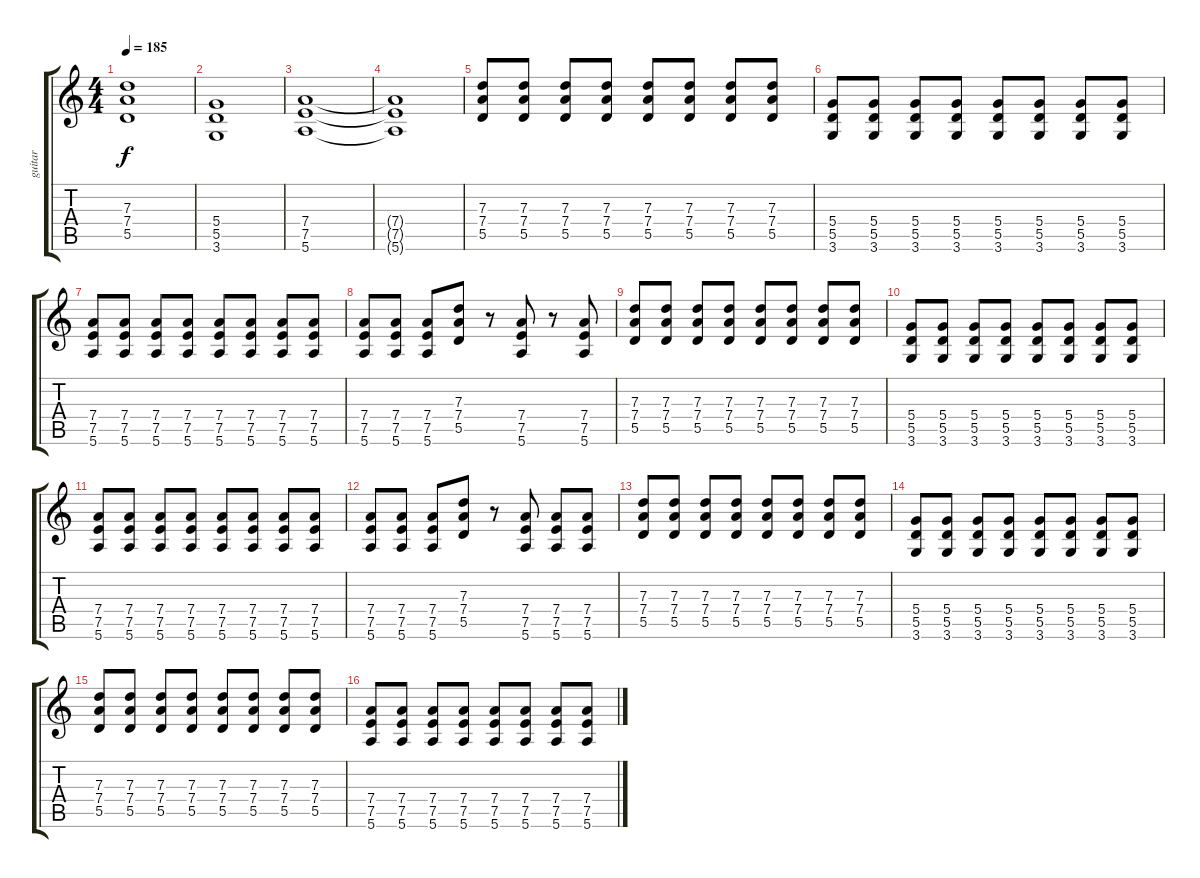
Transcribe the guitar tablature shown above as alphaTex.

\track ("guitar" "guitar") {instrument distortionguitar}
\staff {score tabs}
\tuning (E4 B3 G3 D3 A2 E2) {hide}
\ts (4 4)
\tempo 185
\clef g2
\ks c
(7.3 7.4 5.5).1{dy f} |
(5.4 5.5 3.6).1 |
(7.4 7.5 5.6).1 |
(7.4{t} 7.5{t} 5.6{t}).1 |
(7.3 7.4 5.5).8 (7.3 7.4 5.5).8 (7.3 7.4 5.5).8 (7.3 7.4 5.5).8 (7.3 7.4 5.5).8 (7.3 7.4 5.5).8 (7.3 7.4 5.5).8 (7.3 7.4 5.5).8 |
(5.4 5.5 3.6).8 (5.4 5.5 3.6).8 (5.4 5.5 3.6).8 (5.4 5.5 3.6).8 (5.4 5.5 3.6).8 (5.4 5.5 3.6).8 (5.4 5.5 3.6).8 (5.4 5.5 3.6).8 |
(7.4 7.5 5.6).8 (7.4 7.5 5.6).8 (7.4 7.5 5.6).8 (7.4 7.5 5.6).8 (7.4 7.5 5.6).8 (7.4 7.5 5.6).8 (7.4 7.5 5.6).8 (7.4 7.5 5.6).8 |
(7.4 7.5 5.6).8 (7.4 7.5 5.6).8 (7.4 7.5 5.6).8 (7.3 7.4 5.5).8 r.8 (7.4 7.5 5.6).8 r.8 (7.4 7.5 5.6).8 |
(7.3 7.4 5.5).8 (7.3 7.4 5.5).8 (7.3 7.4 5.5).8 (7.3 7.4 5.5).8 (7.3 7.4 5.5).8 (7.3 7.4 5.5).8 (7.3 7.4 5.5).8 (7.3 7.4 5.5).8 |
(5.4 5.5 3.6).8 (5.4 5.5 3.6).8 (5.4 5.5 3.6).8 (5.4 5.5 3.6).8 (5.4 5.5 3.6).8 (5.4 5.5 3.6).8 (5.4 5.5 3.6).8 (5.4 5.5 3.6).8 |
(7.4 7.5 5.6).8 (7.4 7.5 5.6).8 (7.4 7.5 5.6).8 (7.4 7.5 5.6).8 (7.4 7.5 5.6).8 (7.4 7.5 5.6).8 (7.4 7.5 5.6).8 (7.4 7.5 5.6).8 |
(7.4 7.5 5.6).8 (7.4 7.5 5.6).8 (7.4 7.5 5.6).8 (7.3 7.4 5.5).8 r.8 (7.4 7.5 5.6).8 (7.4 7.5 5.6).8 (7.4 7.5 5.6).8 |
(7.3 7.4 5.5).8 (7.3 7.4 5.5).8 (7.3 7.4 5.5).8 (7.3 7.4 5.5).8 (7.3 7.4 5.5).8 (7.3 7.4 5.5).8 (7.3 7.4 5.5).8 (7.3 7.4 5.5).8 |
(5.4 5.5 3.6).8 (5.4 5.5 3.6).8 (5.4 5.5 3.6).8 (5.4 5.5 3.6).8 (5.4 5.5 3.6).8 (5.4 5.5 3.6).8 (5.4 5.5 3.6).8 (5.4 5.5 3.6).8 |
(7.3 7.4 5.5).8 (7.3 7.4 5.5).8 (7.3 7.4 5.5).8 (7.3 7.4 5.5).8 (7.3 7.4 5.5).8 (7.3 7.4 5.5).8 (7.3 7.4 5.5).8 (7.3 7.4 5.5).8 |
(7.4 7.5 5.6).8 (7.4 7.5 5.6).8 (7.4 7.5 5.6).8 (7.4 7.5 5.6).8 (7.4 7.5 5.6).8 (7.4 7.5 5.6).8 (7.4 7.5 5.6).8 (7.4 7.5 5.6).8
